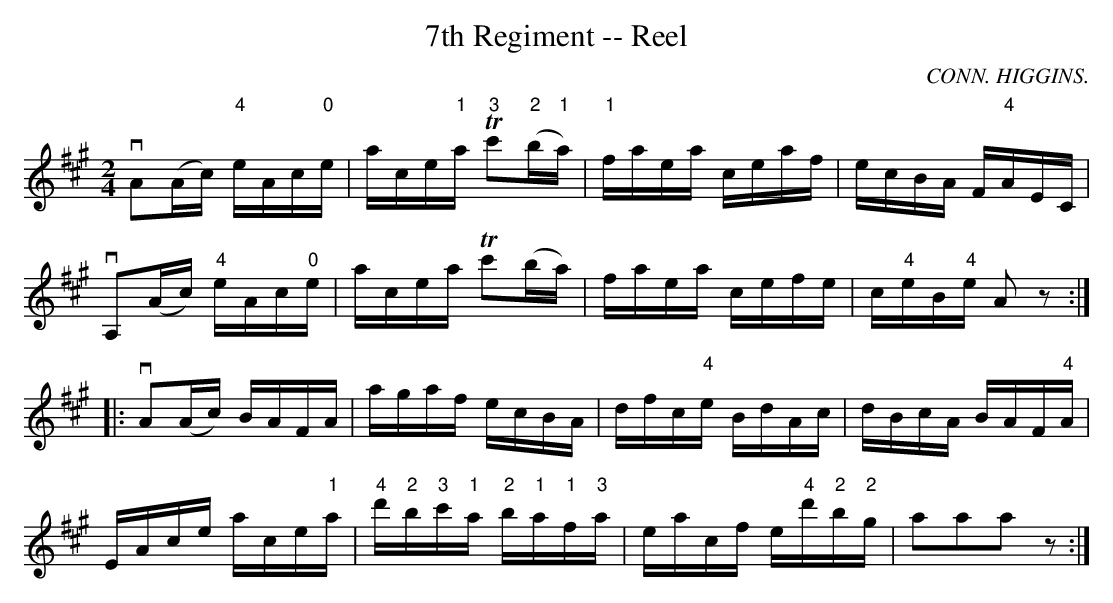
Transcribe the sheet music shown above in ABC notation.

X:1
T: 7th Regiment -- Reel
M:2/4
L:1/16
C:CONN. HIGGINS.
K:A
vA2(Ac) "4"eAc"0"e | ace"1"a "3"Tc'2("2"b"1"a) | "1"faea ceaf |\
ecBA F"4"AEC |
vA,2(Ac) "4"eAc"0"e | acea Tc'2(ba) | faea cefe | c"4"eB"4"e A2z2 :|
|:vA2(Ac) BAFA | agaf ecBA | dfc"4"e BdAc | dBcA BAF"4"A |
EAce ace"1"a | "4"d'"2"b"3"c'"1"a "2"b"1"a"1"f"3"a |\
eacf e"4"d'"2"b"2"g | a2a2a2 z2 :|
